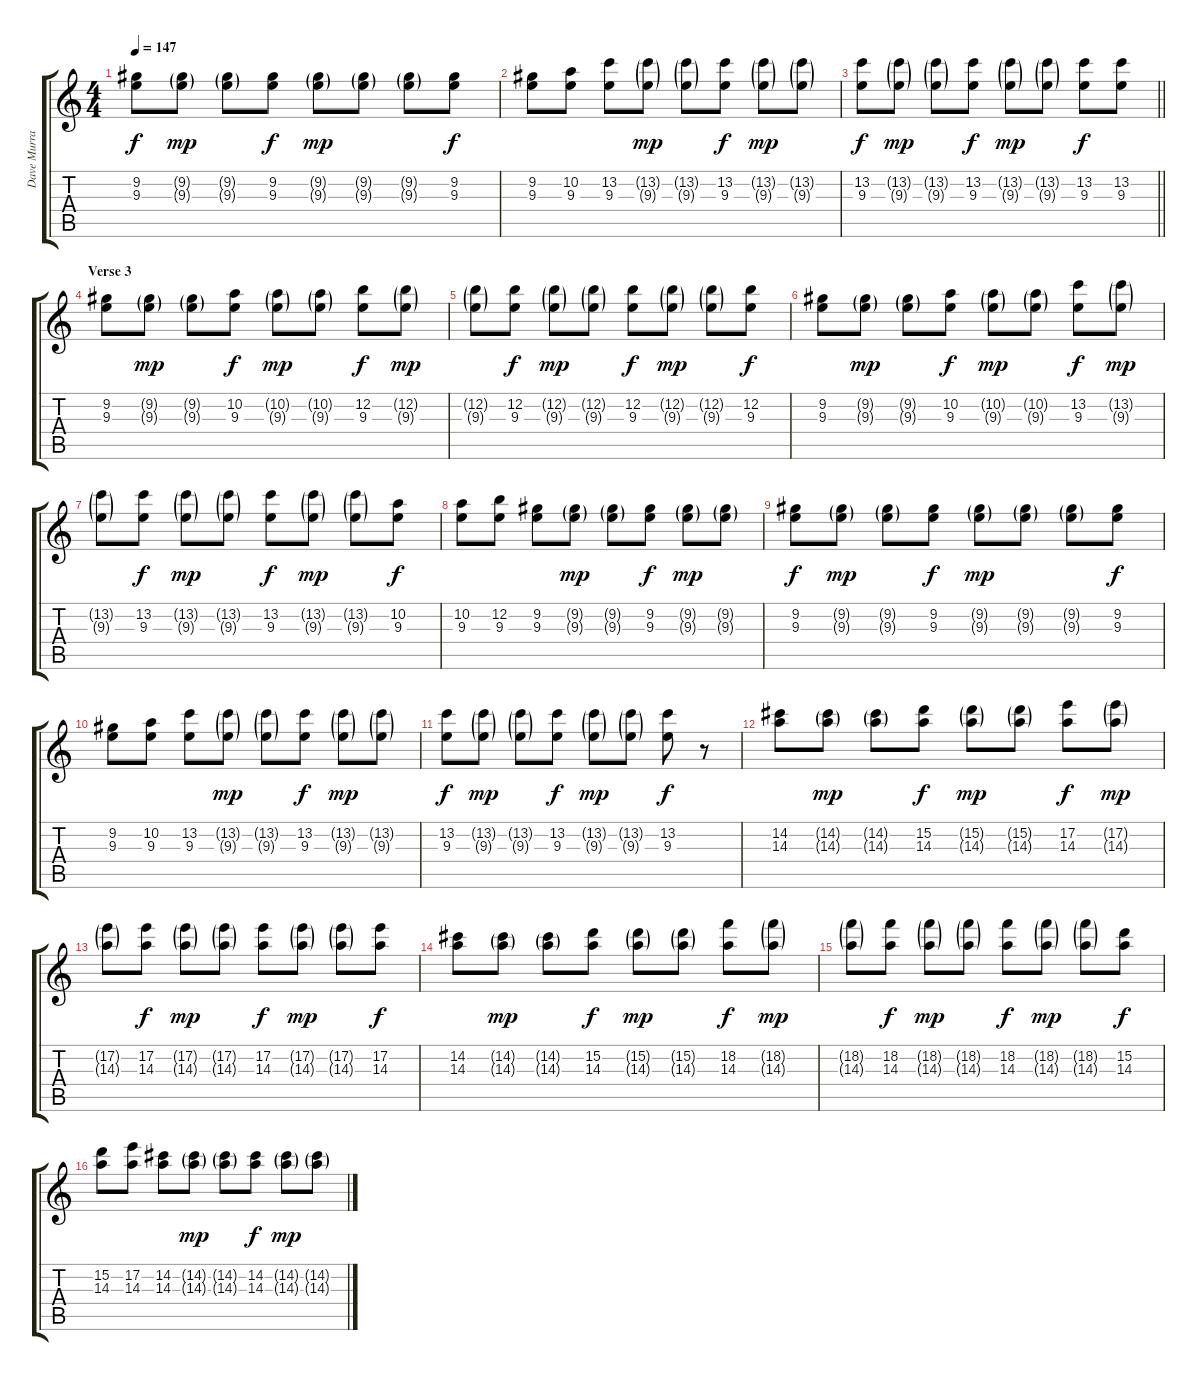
\track ("Dave Murray" "Dave Murra") {instrument overdrivenguitar}
\staff {score tabs}
\tuning (E4 B3 G3 D3 A2 E2) {hide}
\ts (4 4)
\tempo 147
\clef g2
\ks c
(9.2 9.3).8{dy f} (9.2{g} 9.3{g}).8{dy mp} (9.2{g} 9.3{g}).8 (9.2 9.3).8{dy f} (9.2{g} 9.3{g}).8{dy mp} (9.2{g} 9.3{g}).8 (9.2{g} 9.3{g}).8 (9.2 9.3).8{dy f} |
(9.2 9.3).8 (10.2 9.3).8 (13.2 9.3).8 (13.2{g} 9.3{g}).8{dy mp} (13.2{g} 9.3{g}).8 (13.2 9.3).8{dy f} (13.2{g} 9.3{g}).8{dy mp} (13.2{g} 9.3{g}).8 |
\barLineRight lightlight
(13.2 9.3).8{dy f} (13.2{g} 9.3{g}).8{dy mp} (13.2{g} 9.3{g}).8 (13.2 9.3).8{dy f} (13.2{g} 9.3{g}).8{dy mp} (13.2{g} 9.3{g}).8 (13.2 9.3).8{dy f} (13.2 9.3).8 |
\section ("" "Verse 3")
(9.2 9.3).8 (9.2{g} 9.3{g}).8{dy mp} (9.2{g} 9.3{g}).8 (10.2 9.3).8{dy f} (10.2{g} 9.3{g}).8{dy mp} (10.2{g} 9.3{g}).8 (12.2 9.3).8{dy f} (12.2{g} 9.3{g}).8{dy mp} |
(12.2{g} 9.3{g}).8 (12.2 9.3).8{dy f} (12.2{g} 9.3{g}).8{dy mp} (12.2{g} 9.3{g}).8 (12.2 9.3).8{dy f} (12.2{g} 9.3{g}).8{dy mp} (12.2{g} 9.3{g}).8 (12.2 9.3).8{dy f} |
(9.2 9.3).8 (9.2{g} 9.3{g}).8{dy mp} (9.2{g} 9.3{g}).8 (10.2 9.3).8{dy f} (10.2{g} 9.3{g}).8{dy mp} (10.2{g} 9.3{g}).8 (13.2 9.3).8{dy f} (13.2{g} 9.3{g}).8{dy mp} |
(13.2{g} 9.3{g}).8 (13.2 9.3).8{dy f} (13.2{g} 9.3{g}).8{dy mp} (13.2{g} 9.3{g}).8 (13.2 9.3).8{dy f} (13.2{g} 9.3{g}).8{dy mp} (13.2{g} 9.3{g}).8 (10.2 9.3).8{dy f} |
(10.2 9.3).8 (12.2 9.3).8 (9.2 9.3).8 (9.2{g} 9.3{g}).8{dy mp} (9.2{g} 9.3{g}).8 (9.2 9.3).8{dy f} (9.2{g} 9.3{g}).8{dy mp} (9.2{g} 9.3{g}).8 |
(9.2 9.3).8{dy f} (9.2{g} 9.3{g}).8{dy mp} (9.2{g} 9.3{g}).8 (9.2 9.3).8{dy f} (9.2{g} 9.3{g}).8{dy mp} (9.2{g} 9.3{g}).8 (9.2{g} 9.3{g}).8 (9.2 9.3).8{dy f} |
(9.2 9.3).8 (10.2 9.3).8 (13.2 9.3).8 (13.2{g} 9.3{g}).8{dy mp} (13.2{g} 9.3{g}).8 (13.2 9.3).8{dy f} (13.2{g} 9.3{g}).8{dy mp} (13.2{g} 9.3{g}).8 |
(13.2 9.3).8{dy f} (13.2{g} 9.3{g}).8{dy mp} (13.2{g} 9.3{g}).8 (13.2 9.3).8{dy f} (13.2{g} 9.3{g}).8{dy mp} (13.2{g} 9.3{g}).8 (13.2 9.3).8{dy f} r.8 |
(14.2 14.3).8 (14.2{g} 14.3{g}).8{dy mp} (14.2{g} 14.3{g}).8 (15.2 14.3).8{dy f} (15.2{g} 14.3{g}).8{dy mp} (15.2{g} 14.3{g}).8 (17.2 14.3).8{dy f} (17.2{g} 14.3{g}).8{dy mp} |
(17.2{g} 14.3{g}).8 (17.2 14.3).8{dy f} (17.2{g} 14.3{g}).8{dy mp} (17.2{g} 14.3{g}).8 (17.2 14.3).8{dy f} (17.2{g} 14.3{g}).8{dy mp} (17.2{g} 14.3{g}).8 (17.2 14.3).8{dy f} |
(14.2 14.3).8 (14.2{g} 14.3{g}).8{dy mp} (14.2{g} 14.3{g}).8 (15.2 14.3).8{dy f} (15.2{g} 14.3{g}).8{dy mp} (15.2{g} 14.3{g}).8 (18.2 14.3).8{dy f} (18.2{g} 14.3{g}).8{dy mp} |
(18.2{g} 14.3{g}).8 (18.2 14.3).8{dy f} (18.2{g} 14.3{g}).8{dy mp} (18.2{g} 14.3{g}).8 (18.2 14.3).8{dy f} (18.2{g} 14.3{g}).8{dy mp} (18.2{g} 14.3{g}).8 (15.2 14.3).8{dy f} |
(15.2 14.3).8 (17.2 14.3).8 (14.2 14.3).8 (14.2{g} 14.3{g}).8{dy mp} (14.2{g} 14.3{g}).8 (14.2 14.3).8{dy f} (14.2{g} 14.3{g}).8{dy mp} (14.2{g} 14.3{g}).8
